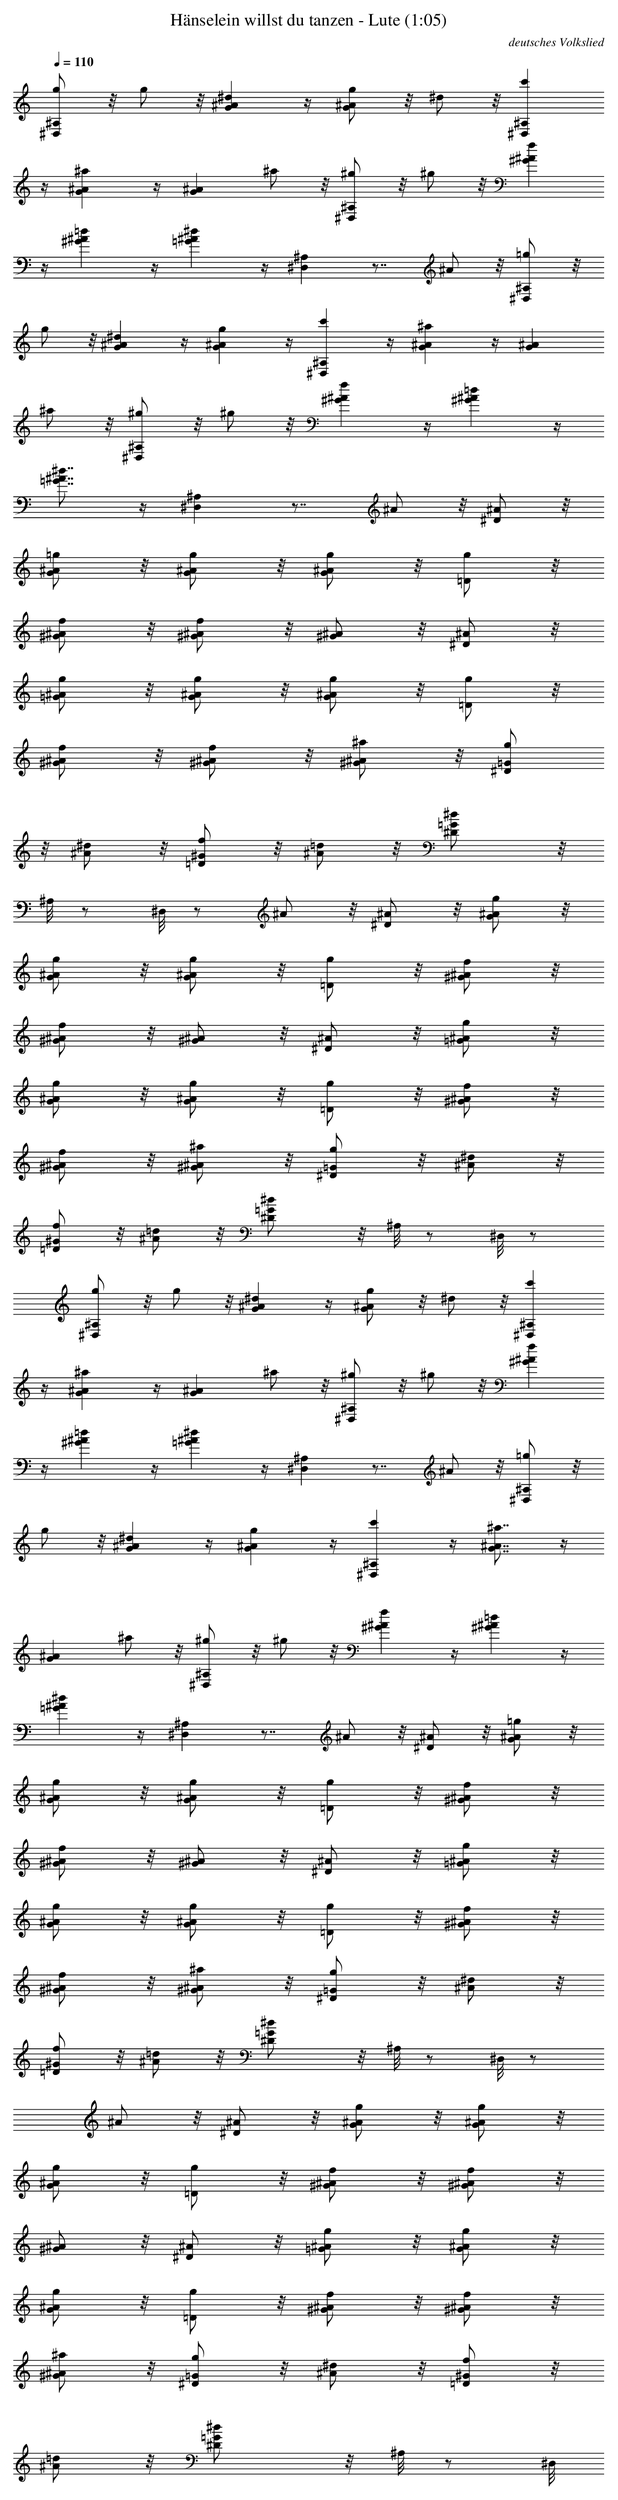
X:1
T:Hänselein willst du tanzen - Lute (1:05)
L:1/4
Q:110
C:deutsches Volkslied
K:C
[g/2^D,^A,] z/8 g/2 z/8 [^d^AG] z/4 [g/2^AG] z/8 ^d/2 z/8 [c'^A,^D,]
z/4 [^a^AG] z/4 [G^Az5/8] ^a/2 z/8 [^g/2^D,^A,] z/8 ^g/2 z/8 [f^A^G]
z/4 [=d^G^A] z/4 [^d=G^A] z/4 [^A,^D,] z7/8 ^A/2 z/8 [=g/2^D,^A,] z/8
g/2 z/8 [^d^AG] z/4 [g^AG] z/4 [c'^A,^D,] z/4 [^aG^A] z/4 [^AGz5/8]
^a/2 z/8 [^g/2^D,^A,] z/8 ^g/2 z/8 [f^G^A] z/4 [=d^G^A] z/4
[^d7/8=G7/8^A7/8] z/4 [^D,^A,] z7/8 ^A/2 z/8 [^A/2^D/2] z/8
[=g/2^A/2G/2] z/8 [g/2G/2^A/2] z/8 [g/2G/2^A/2] z/8 [g/2=D/2] z/8
[f/2^A/2^G/2] z/8 [f/2^G/2^A/2] z/8 [^A/2^G/2] z/8 [^A/2^D/2] z/8
[g/2=G/2^A/2] z/8 [g/2^A/2G/2] z/8 [g/2^A/2G/2] z/8 [g/2=D/2] z/8
[f/2^A/2^G/2] z/8 [f/2^G/2^A/2] z/8 [^a/2^G/2^A/2] z/8 [g/2^D/2=G/2]
z/8 [^d/2^A/2] z/8 [f/2=D/2^G/2] z/8 [=d/2^A/2] z/8 [^d=G/2^D/2] z/8
^A,/8 z/2 ^D,/8 z/2 ^A/2 z/8 [^A/2^D/2] z/8 [g/2^A/2G/2] z/8
[g/2G/2^A/2] z/8 [g/2G/2^A/2] z/8 [g/2=D/2] z/8 [f/2^A/2^G/2] z/8
[f/2^G/2^A/2] z/8 [^A/2^G/2] z/8 [^A/2^D/2] z/8 [g/2=G/2^A/2] z/8
[g/2^A/2G/2] z/8 [g/2^A/2G/2] z/8 [g/2=D/2] z/8 [f/2^A/2^G/2] z/8
[f/2^G/2^A/2] z/8 [^a/2^G/2^A/2] z/8 [g/2^D/2=G/2] z/8 [^d/2^A/2] z/8
[f/2=D/2^G/2] z/8 [=d/2^A/2] z/8 [^d=G/2^D/2] z/8 ^A,/8 z/2 ^D,/8 z/2
[g/2^D,^A,] z/8 g/2 z/8 [^d^AG] z/4 [g/2^AG] z/8 ^d/2 z/8 [c'^A,^D,]
z/4 [^a^AG] z/4 [G^Az5/8] ^a/2 z/8 [^g/2^D,^A,] z/8 ^g/2 z/8 [f^A^G]
z/4 [=d^G^A] z/4 [^d=G^A] z/4 [^A,^D,] z7/8 ^A/2 z/8 [=g/2^D,^A,] z/8
g/2 z/8 [^d^AG] z/4 [g^AG] z/4 [c'^A,^D,] z/4 [^a7/8G7/8^A7/8] z/4
[^AGz5/8] ^a/2 z/8 [^g/2^D,^A,] z/8 ^g/2 z/8 [f^G^A] z/4 [=d^G^A] z/4
[^d=G^A] z/4 [^D,^A,] z7/8 ^A/2 z/8 [^A/2^D/2] z/8 [=g/2^A/2G/2] z/8
[g/2G/2^A/2] z/8 [g/2G/2^A/2] z/8 [g/2=D/2] z/8 [f/2^A/2^G/2] z/8
[f/2^G/2^A/2] z/8 [^A/2^G/2] z/8 [^A/2^D/2] z/8 [g/2=G/2^A/2] z/8
[g/2^A/2G/2] z/8 [g/2^A/2G/2] z/8 [g/2=D/2] z/8 [f/2^A/2^G/2] z/8
[f/2^G/2^A/2] z/8 [^a/2^G/2^A/2] z/8 [g/2^D/2=G/2] z/8 [^d/2^A/2] z/8
[f/2=D/2^G/2] z/8 [=d/2^A/2] z/8 [^d=G/2^D/2] z/8 ^A,/8 z/2 ^D,/8 z/2
^A/2 z/8 [^A/2^D/2] z/8 [g/2^A/2G/2] z/8 [g/2G/2^A/2] z/8
[g/2G/2^A/2] z/8 [g/2=D/2] z/8 [f/2^A/2^G/2] z/8 [f/2^G/2^A/2] z/8
[^A/2^G/2] z/8 [^A/2^D/2] z/8 [g/2=G/2^A/2] z/8 [g/2^A/2G/2] z/8
[g/2^A/2G/2] z/8 [g/2=D/2] z/8 [f/2^A/2^G/2] z/8 [f/2^G/2^A/2] z/8
[^a/2^G/2^A/2] z/8 [g/2^D/2=G/2] z/8 [^d/2^A/2] z/8 [f/2=D/2^G/2] z/8
[=d/2^A/2] z/8 [^d=G/2^D/2] z/8 ^A,/8 z/2 ^D,/8
